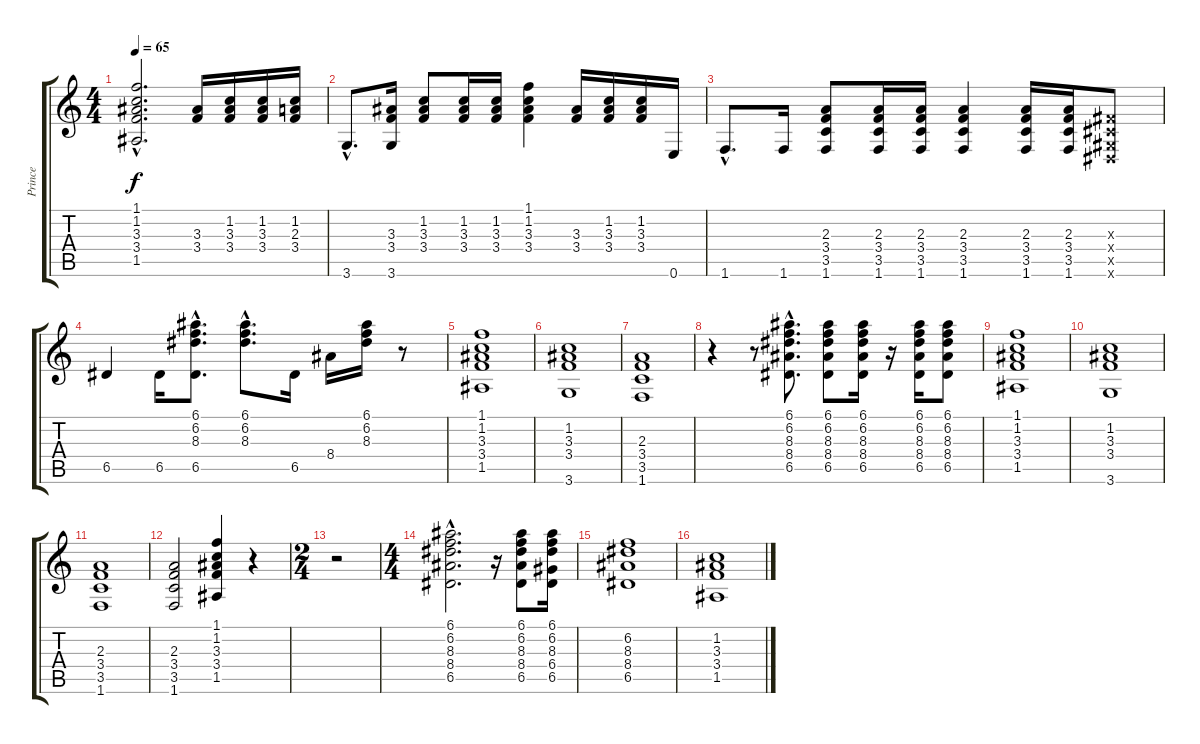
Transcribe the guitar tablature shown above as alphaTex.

\track ("Prince" "Prince") {instrument electricguitarclean}
\staff {score tabs}
\tuning (E4 B3 G3 D3 A2 E2) {hide}
\ts (4 4)
\tempo 65
\clef g2
\ks c
(1.1{hac} 1.2{hac} 3.3{hac} 3.4{hac} 1.5{hac}).2{d dy f instrument electricguitarclean} (3.3 3.4).16 (1.2 3.3 3.4).16 (1.2 3.3 3.4).16 (1.2 2.3 3.4).16 |
3.6{hac}.8{d} (3.3 3.4 3.6).16 (1.2 3.3 3.4).8 (1.2 3.3 3.4).16 (1.2 3.3 3.4).16 (1.1 1.2 3.3 3.4).4 (3.3 3.4).16 (1.2 3.3 3.4).16 (1.2 3.3 3.4).16 0.6.16 |
1.6{hac}.8{d} 1.6.16 (2.3 3.4 3.5 1.6).8 (2.3 3.4 3.5 1.6).16 (2.3 3.4 3.5 1.6).16 (2.3 3.4 3.5 1.6).4 (2.3 3.4 3.5 1.6).16 (2.3 3.4 3.5 1.6).16 (-1.3{x} -1.4{x} -1.5{x} -1.6{x}).8 |
6.5.4 6.5.16 (6.1{hac} 6.2{hac} 8.3{hac} 6.5{hac}).8{d} (6.1{hac} 6.2{hac} 8.3{hac}).8{d} 6.5.16 8.4.16 (6.1 6.2 8.3).16 r.8 |
(1.1 1.2 3.3 3.4 1.5).1 |
(1.2 3.3 3.4 3.6).1 |
(2.3 3.4 3.5 1.6).1 |
r.4 r.8 (6.1{hac} 6.2{hac} 8.3{hac} 8.4{hac} 6.5{hac}).8{d} (6.1 6.2 8.3 8.4 6.5).8 (6.1 6.2 8.3 8.4 6.5).16 r.16 (6.1 6.2 8.3 8.4 6.5).16 (6.1 6.2 8.3 8.4 6.5).8 |
(1.1 1.2 3.3 3.4 1.5).1 |
(1.2 3.3 3.4 3.6).1 |
(2.3 3.4 3.5 1.6).1 |
(2.3 3.4 3.5 1.6).2 (1.1 1.2 3.3 3.4 1.5).4 r.4 |
\ts (2 4)
r.2 |
\ts (4 4)
(6.1{hac} 6.2{hac} 8.3{hac} 8.4{hac} 6.5{hac}).2{d} r.16 (6.1 6.2 8.3 8.4 6.5).8 (6.1 6.2 8.3 6.4 6.5).16 |
(6.2 8.3 8.4 6.5).1 |
(1.2 3.3 3.4 1.5).1
